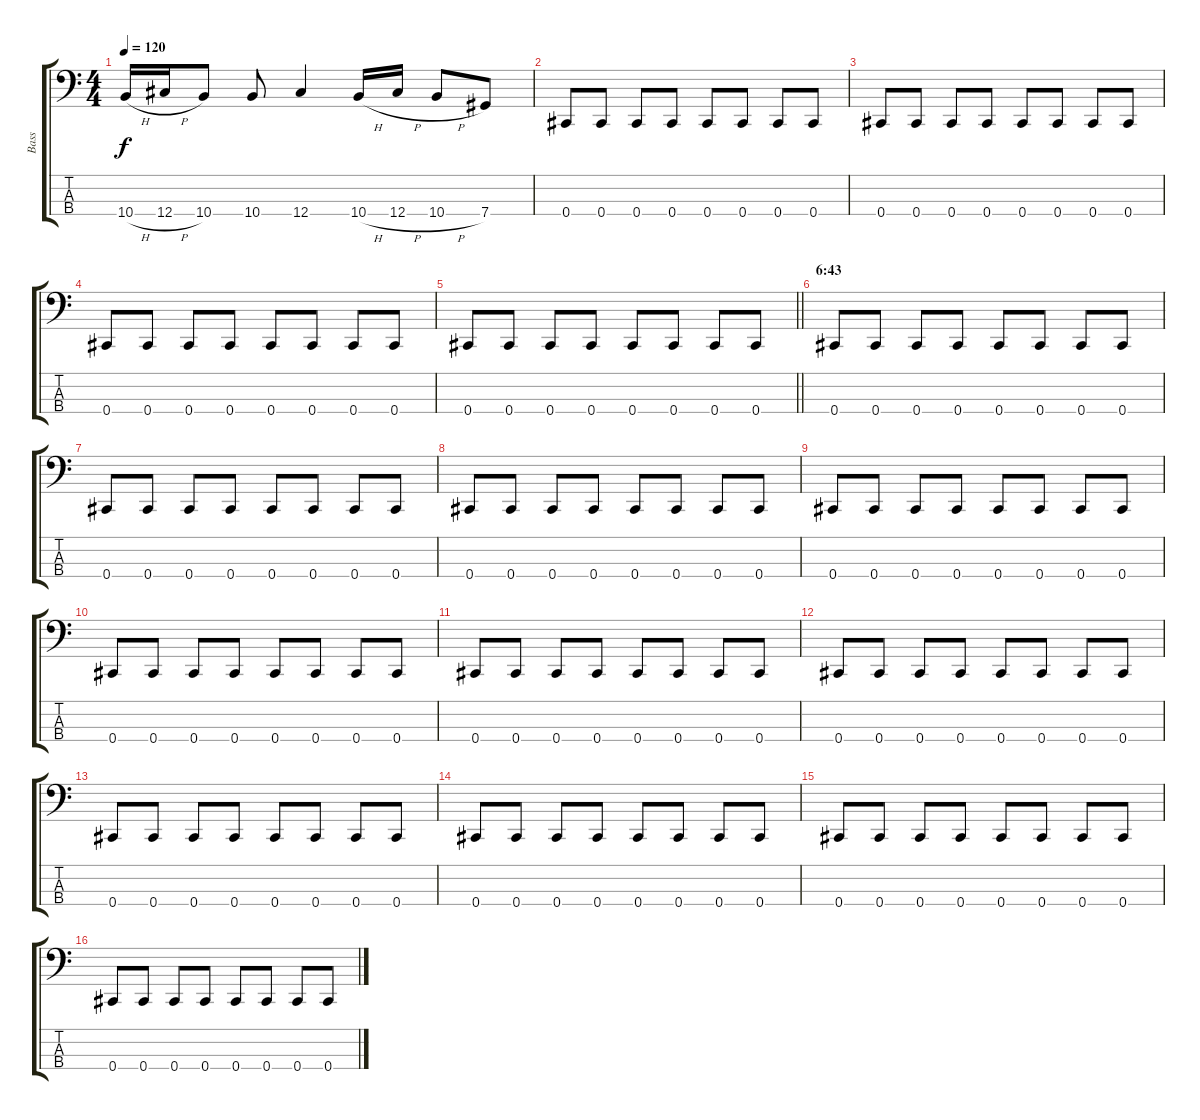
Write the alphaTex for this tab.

\track ("Bass " "Bass ") {instrument electricbassfinger}
\staff {score tabs}
\tuning (Gb2 Db2 Ab1 Db1) {hide}
\ts (4 4)
\tempo 120
\clef f4
\ks c
10.4{h}.16{dy f} 12.4{h}.16 10.4.8 10.4.8 12.4.4 10.4{h}.16 12.4{h}.16 10.4{h}.8 7.4.8 |
0.4.8 0.4.8 0.4.8 0.4.8 0.4.8 0.4.8 0.4.8 0.4.8 |
0.4.8 0.4.8 0.4.8 0.4.8 0.4.8 0.4.8 0.4.8 0.4.8 |
0.4.8 0.4.8 0.4.8 0.4.8 0.4.8 0.4.8 0.4.8 0.4.8 |
\barLineRight lightlight
0.4.8 0.4.8 0.4.8 0.4.8 0.4.8 0.4.8 0.4.8 0.4.8 |
\section ("" "6:43")
0.4.8 0.4.8 0.4.8 0.4.8 0.4.8 0.4.8 0.4.8 0.4.8 |
0.4.8 0.4.8 0.4.8 0.4.8 0.4.8 0.4.8 0.4.8 0.4.8 |
0.4.8 0.4.8 0.4.8 0.4.8 0.4.8 0.4.8 0.4.8 0.4.8 |
0.4.8 0.4.8 0.4.8 0.4.8 0.4.8 0.4.8 0.4.8 0.4.8 |
0.4.8 0.4.8 0.4.8 0.4.8 0.4.8 0.4.8 0.4.8 0.4.8 |
0.4.8 0.4.8 0.4.8 0.4.8 0.4.8 0.4.8 0.4.8 0.4.8 |
0.4.8 0.4.8 0.4.8 0.4.8 0.4.8 0.4.8 0.4.8 0.4.8 |
0.4.8 0.4.8 0.4.8 0.4.8 0.4.8 0.4.8 0.4.8 0.4.8 |
0.4.8 0.4.8 0.4.8 0.4.8 0.4.8 0.4.8 0.4.8 0.4.8 |
0.4.8 0.4.8 0.4.8 0.4.8 0.4.8 0.4.8 0.4.8 0.4.8 |
0.4.8 0.4.8 0.4.8 0.4.8 0.4.8 0.4.8 0.4.8 0.4.8
